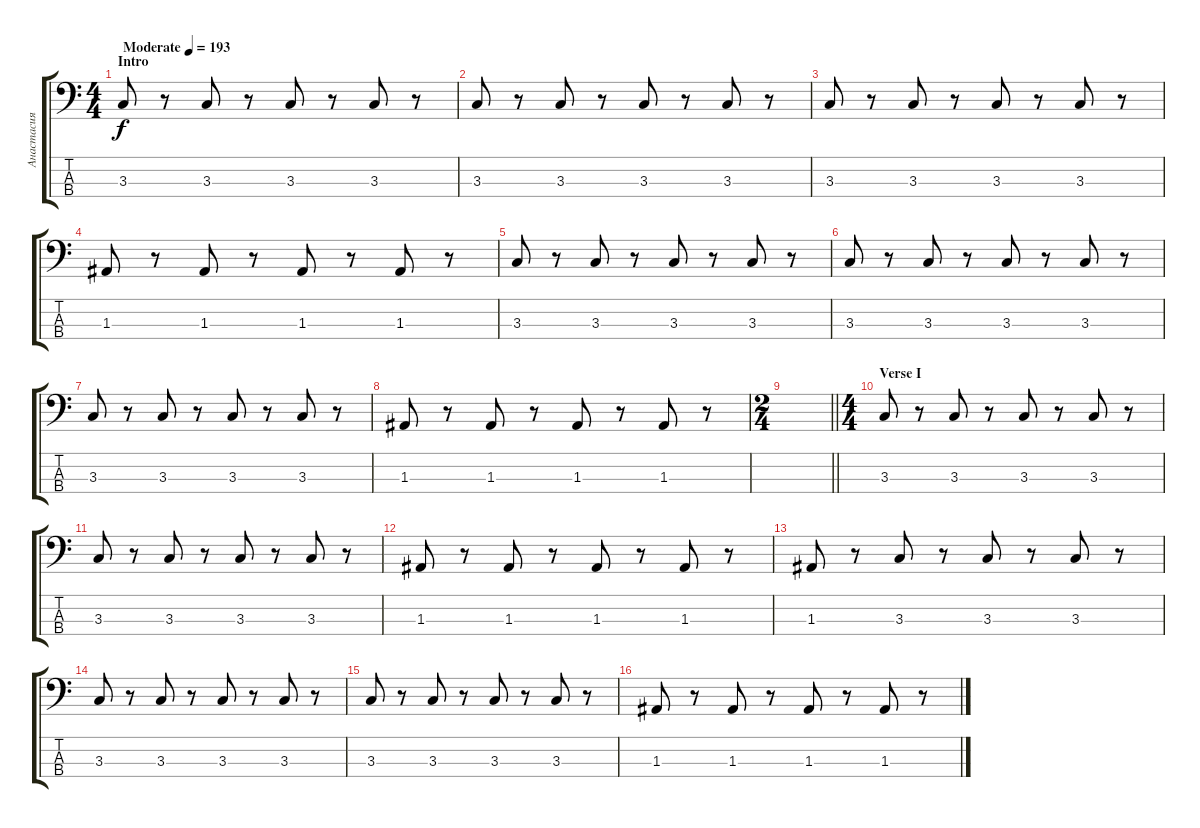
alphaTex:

\track ("Анастасия" "Анастасия") {instrument electricbassfinger}
\staff {score tabs}
\tuning (G2 D2 A1 E1) {hide}
\ts (4 4)
\section ("" "Intro")
\tempo (193 "Moderate")
\clef f4
\ks c
3.3.8{dy f instrument electricbassfinger} r.8 3.3.8 r.8 3.3.8 r.8 3.3.8 r.8 |
3.3.8 r.8 3.3.8 r.8 3.3.8 r.8 3.3.8 r.8 |
3.3.8 r.8 3.3.8 r.8 3.3.8 r.8 3.3.8 r.8 |
1.3.8 r.8 1.3.8 r.8 1.3.8 r.8 1.3.8 r.8 |
3.3.8 r.8 3.3.8 r.8 3.3.8 r.8 3.3.8 r.8 |
3.3.8 r.8 3.3.8 r.8 3.3.8 r.8 3.3.8 r.8 |
3.3.8 r.8 3.3.8 r.8 3.3.8 r.8 3.3.8 r.8 |
1.3.8 r.8 1.3.8 r.8 1.3.8 r.8 1.3.8 r.8 |
\ts (2 4)
\barLineRight lightlight
|
\ts (4 4)
\section ("" "Verse I")
3.3.8 r.8 3.3.8 r.8 3.3.8 r.8 3.3.8 r.8 |
3.3.8 r.8 3.3.8 r.8 3.3.8 r.8 3.3.8 r.8 |
1.3.8 r.8 1.3.8 r.8 1.3.8 r.8 1.3.8 r.8 |
1.3.8 r.8 3.3.8 r.8 3.3.8 r.8 3.3.8 r.8 |
3.3.8 r.8 3.3.8 r.8 3.3.8 r.8 3.3.8 r.8 |
3.3.8 r.8 3.3.8 r.8 3.3.8 r.8 3.3.8 r.8 |
1.3.8 r.8 1.3.8 r.8 1.3.8 r.8 1.3.8 r.8
